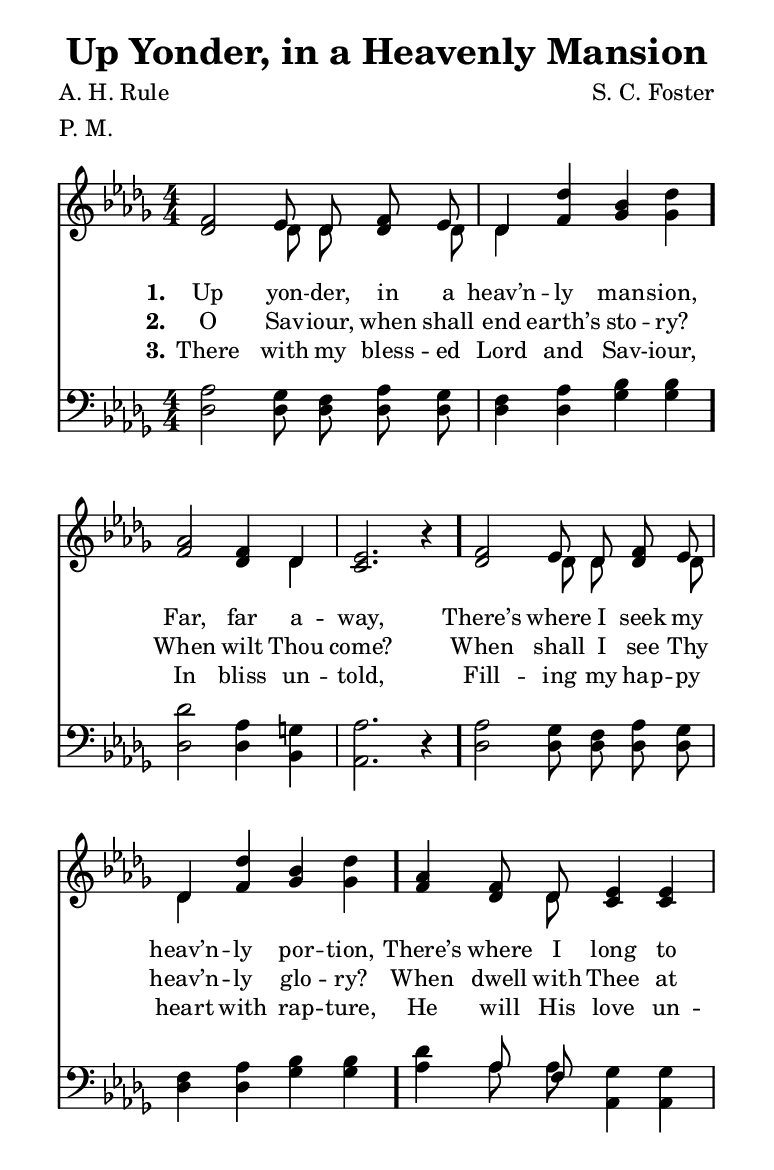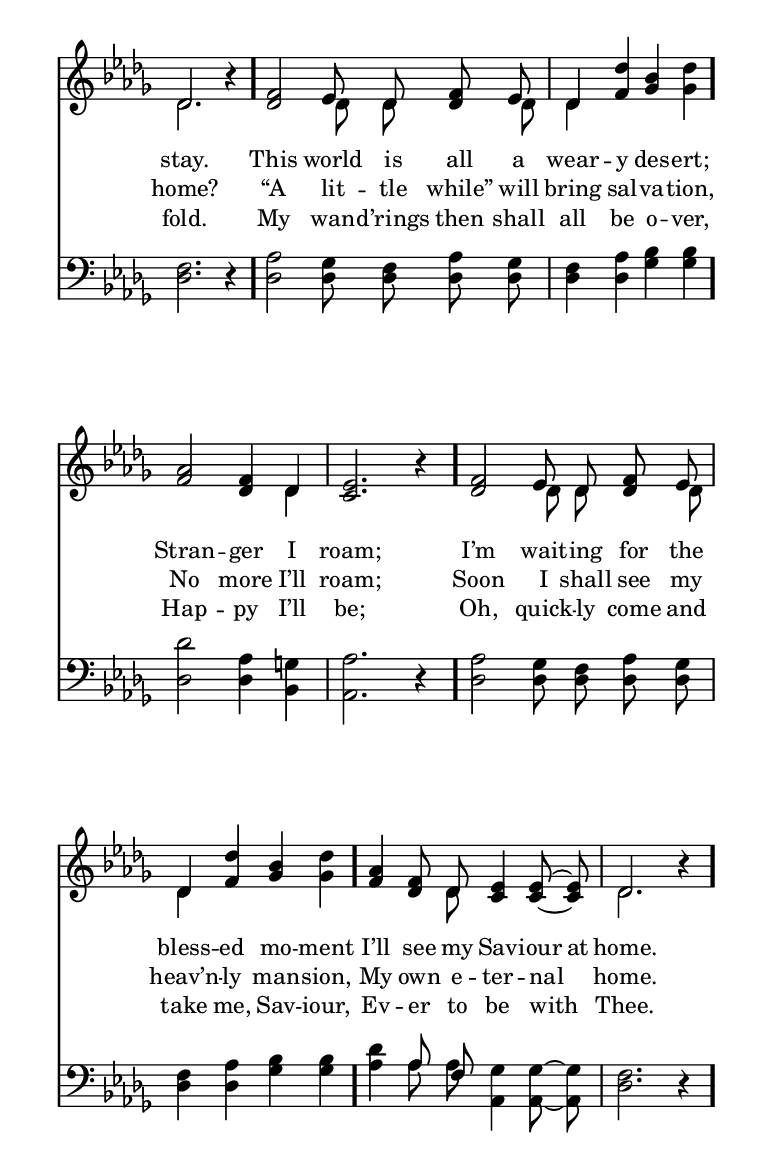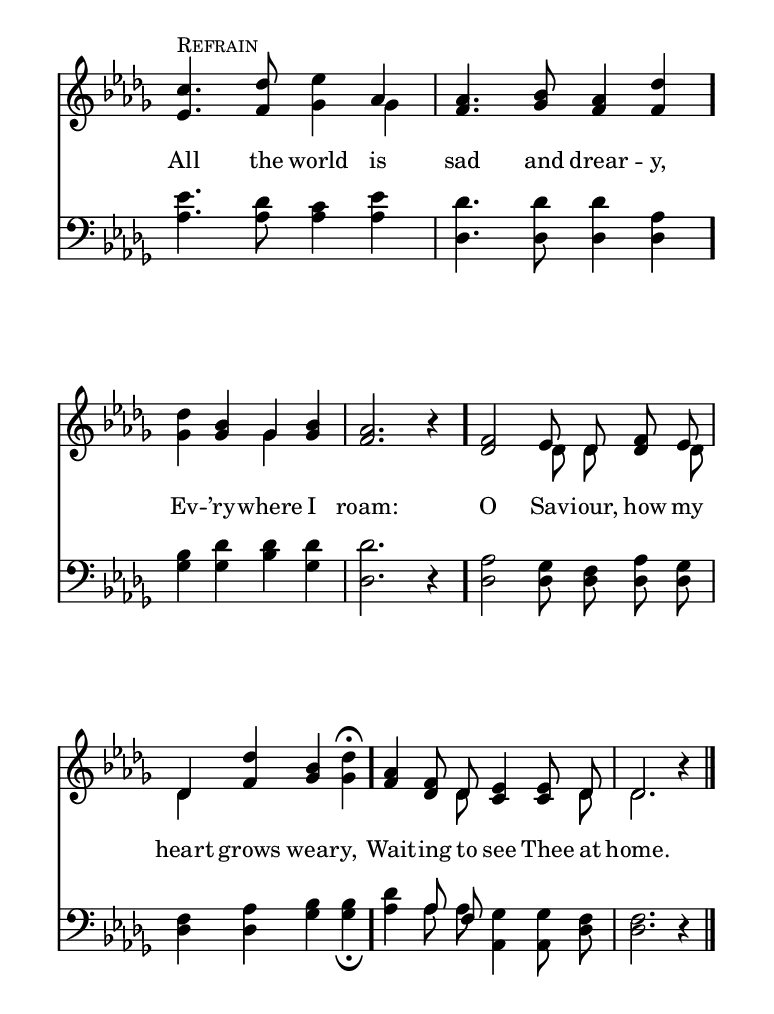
\include "common/global.ily"
\paper {
  \include "common/paper.ily"
  ragged-last-bottom = ##t
  systems-per-page = #(cond (is-eogsized 5) (#t #f))
  system-count = #(cond (is-eogsized 6) (#t #f))
}

\header{
  hymnnumber = "273"
  title = "Up Yonder, in a Heavenly Mansion"
  tunename = ""
  meter = "P. M."
  poet = "A. H. Rule"
  composer = "S. C. Foster" % Stephen Foster
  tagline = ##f
}

ta = { \tempo 4=120 }
tb = { \tempo 4=60 }

global = {
  \include "common/overrides.ily"
  \override Staff.TimeSignature.style = #'numbered
  \time 4/4
  \override Score.MetronomeMark.transparent = ##t % hide all fermata changes too
  \ta
  \key des \major
  \autoBeamOff
}

notesSoprano = {
\global
\relative c' {

  f2 ees8 des f ees | des4 des' bes des |
  aes2 f4 des4 | ees2. r4 | \eogbreak
  f2 ees8 des f ees | des4 des' bes des |
  aes4 f8 des ees4 ees | des2. r4 | \eogbreak
  f2 ees8 des f ees | des4 des' bes des |
  aes2 f4 des4 | ees2. r4 | \eogbreak
  f2 ees8 des f ees | des4 des' bes des |
  aes4 f8 des ees4 ees8 ~ ees8 | des2. r4 | \eogbreak

  << s^\markup { \small \caps "Refrain" }
  { c'4. des8 ees4 aes, | aes4. bes8 aes4 des } >>
  des4 bes ges bes | aes2. r4 |
  f2 ees8 des f ees | des4 des' bes \tb des\fermata \ta | % TODO make the fermata a bit longer ?
  aes4 f8 des ees4 ees8 des8 | des2. r4 |

  \bar "|."

}
}

notesAlto = {
\global
\relative e' {

  des2 des8 des des des | des4 f ges ges |
  f2 des4 des | c2. r4 |
  des2 des8 des des des | des4 f ges ges |
  f4 des8 des c4 c | des2. r4 |
  des2 des8 des des des | des4 f ges ges |
  f2 des4 des | c2. r4 |
  des2 des8 des des des | des4 f ges ges |
  f4 des8 des c4 c8 ~ c8 | des2. r4 |

  ees4. f8 ges4 ges | f4. ges8 f4 f |
  ges4 ges ges ges | f2. r4 |
  des2 des8 des des des | des4 f ges ges |
  f4 des8 des c4 c8 des | des2. r4 |

}
}

notesTenor = {
\global
\relative a {

  aes2 ges8 f aes ges | f4 aes bes bes |
  des2 aes4 g | aes2. r4 |
  aes2 ges8 f aes ges | f4 aes bes bes |
  des4 aes8 f ges4 ges | f2. r4 |
  aes2 ges8 f aes ges | f4 aes bes bes |
  des2 aes4 g | aes2. r4 |
  aes2 ges8 f aes ges | f4 aes bes bes |
  des4 aes8 f ges4 ges8 ~ ges | f2. r4 |

  ees'4. des8 c4 ees | des4. des8 des4 aes4 |
  bes4 des des des | des2. r4 |
  aes2 ges8 f aes ges | f4 aes bes bes |
  des4 aes8 f ges4 ges8 f | f2. r4 |

}
}

notesBass = {
\global
\relative f {

  des2 des8 des des des | des4 des ges ges |
  des2 des4 bes | aes2. r4 |
  des2 des8 des des des | des4 des ges ges |
  aes4 aes8 aes aes,4 aes | des2. r4 |
  des2 des8 des des des | des4 des ges ges |
  des2 des4 bes | aes2. r4 |
  des2 des8 des des des | des4 des ges ges |
  aes4 aes8 aes aes,4 aes8 ~ aes | des2. r4 |

  aes'4. aes8 aes4 aes | des,4. des8 des4 des |
  ges4 ges bes ges | des2. r4 |
  des2 des8 des des des | des4 des ges ges_\fermata |
  aes4 aes8 aes aes,4 aes8 des | des2. r4 |

}
}

Refrain = \lyricmode {

All the world is sad and drear -- y, \bar "."
Ev -- ’ry -- where I roam: \bar "."
O Sav -- iour, how my heart grows wear -- y, \bar "."
Wait -- ing to see Thee at home. \bar "."

}

wordsA = \lyricmode {
\set stanza = "1."

Up yon -- der, in a heav’n -- ly man -- sion, \bar "."
Far, far a -- way, \bar "."
There’s where I seek my heav’n -- ly por -- tion, \bar "."
There’s where I long to stay. \bar "."
This world is all a wear -- y des -- ert; \bar "."
Stran -- ger I roam; \bar "."
I’m wait -- ing for the bless -- ed mo -- ment \bar "."
I’ll see my Sav -- { \mon } iour at { \moff } home. \bar "."

}

wordsB = \lyricmode {
\set stanza = "2."

O Sav -- iour, when shall end earth’s sto -- ry?
When wilt Thou come?
When shall I see Thy heav’n -- ly glo -- ry?
When dwell with Thee at home?
“A lit -- tle while” will bring sal -- va -- tion,
No more I’ll roam;
Soon I shall see my heav’n -- ly man -- sion,
My own e -- ter -- nal home.

\Refrain

}

wordsC = \lyricmode {
\set stanza = "3."

There with my bless -- ed Lord and Sav -- iour,
In bliss un -- told,
Fill -- ing my hap -- py heart with rap -- ture,
He will His love un -- fold.
My wan -- d’rings then shall all be o -- ver,
Hap -- py I’ll be;
Oh, quick -- ly come and take me, Sav -- iour,
Ev -- er to be with Thee.

}

\score {
  \context ChoirStaff <<
    \context Staff = upper <<
      \set Staff.autoBeaming = ##f
      \set ChoirStaff.systemStartDelimiter = #'SystemStartBar
      \set ChoirStaff.printPartCombineTexts = ##f
      \partcombine #'(2 . 9) \notesSoprano \notesAlto
      \context NullVoice = sopranos { \voiceOne << \notesSoprano >> }
      \context NullVoice = altos { \voiceTwo << \notesAlto >> }
      \context Lyrics = one   \lyricsto sopranos \wordsA
      \context Lyrics = two   \lyricsto sopranos \wordsB
      \context Lyrics = three \lyricsto sopranos \wordsC
    >>
    \context Staff = men <<
      \set Staff.autoBeaming = ##f
      \clef bass
      \set ChoirStaff.printPartCombineTexts = ##f
      \partcombine #'(2 . 9) \notesTenor \notesBass
      \context NullVoice = tenors { \voiceOne << \notesTenor >> }
      \context NullVoice = basses { \voiceTwo << \notesBass >> }
    >>
  >>
  \layout {
    \include "common/layout.ily"
  }
  \midi{
    \include "common/midi.ily"
  }
}

\version "2.19.49"  % necessary for upgrading to future LilyPond versions.

% vi:set et ts=2 sw=2 ai nocindent syntax=lilypond:
